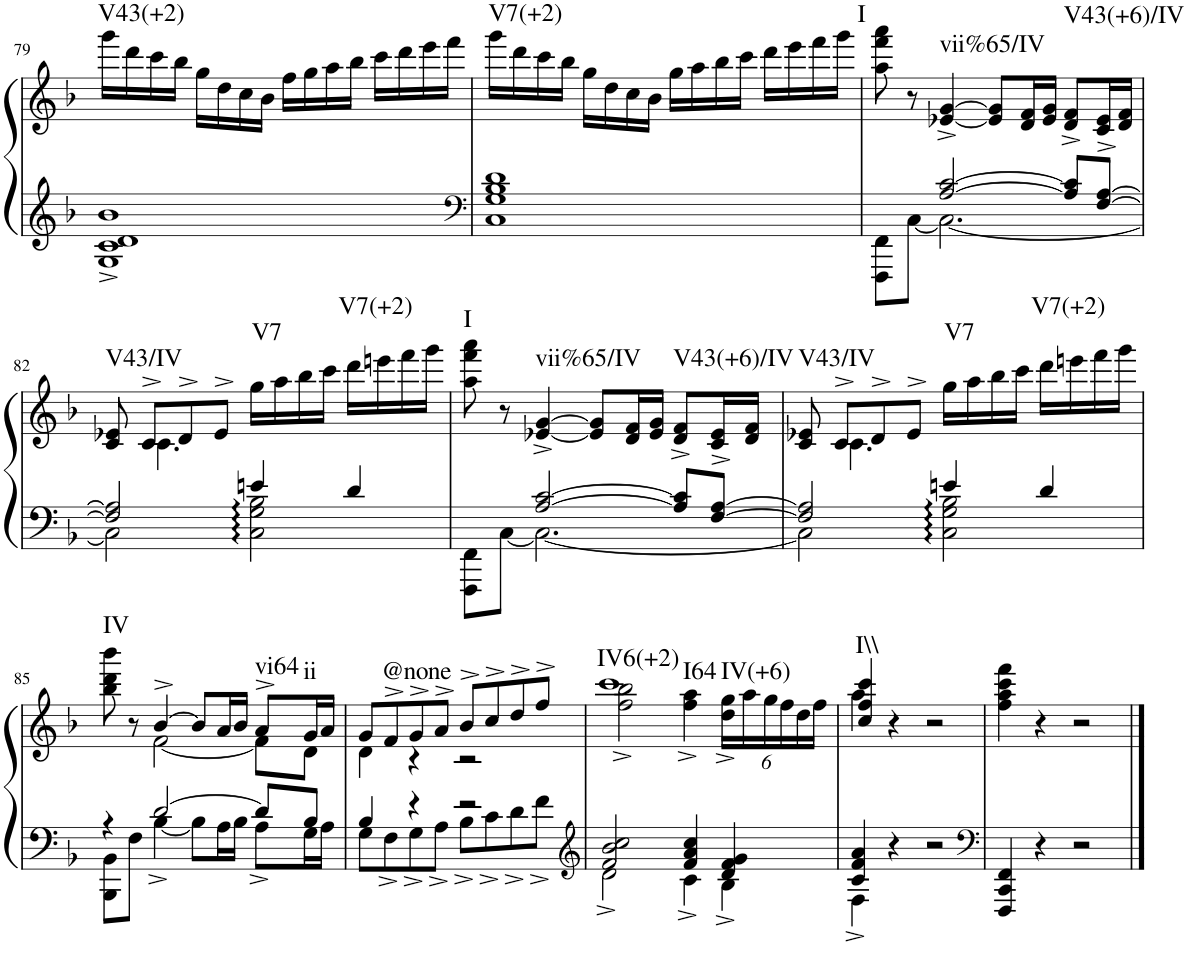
**kern	**kern	**harte
*part1	*part1	*part1
*staff2	*staff1	*
*I"Piano	*	*
*I'Pno.	*	*
!!LO:PB:g=z
*clefG2	*clefG2	*
*k[b-]	*k[b-]	*
*M4/4	*M4/4	*
*met(c)	*met(c)	*
=79	=79	=79
!	!	!LO:H:kt=V43(+2)
1G^ 1c^ 1d^ 1b-^	16ggg\LL	N
.	16ddd\	.
.	16ccc\	.
.	16bb-\JJ	.
.	16gg\LL	.
.	16dd\	.
.	16cc\	.
.	16b-\JJ	.
.	16ff\LL	.
.	16gg\	.
.	16aa\	.
.	16bb-\JJ	.
.	16ccc\LL	.
.	16ddd\	.
.	16eee\	.
.	16fff\JJ	.
=80	=80	=80
*clefF4	*	*
!	!	!LO:H:kt=V7(+2)
1C 1G 1B- 1d	16ggg\LL	N
.	16ddd\	.
.	16ccc\	.
.	16bb-\JJ	.
.	16gg\LL	.
.	16dd\	.
.	16cc\	.
.	16b-\JJ	.
.	16gg\LL	.
.	16aa\	.
.	16bb-\	.
.	16ccc\JJ	.
.	16ddd\LL	.
.	16eee\	.
.	16fff\	.
.	16ggg\JJ	.
=81	=81	=81
*^	*	*
!	!	!	!LO:H:kt=I
4ryy	8FFF\ 8FF\L	8aa\ 8fff\ 8aaa\	N
.	[8C\J	8r	.
!	!	!	!LO:H:kt=vii%65/IV
[2A/ [2c/	2.C\_	[4e-X/^ [4g/^	N
.	.	8e-/] 8g/]L	.
.	.	16d/ 16f/L	.
.	.	16e-/ 16g/JJ	.
!	!	!	!LO:H:kt=V43(+6)/IV
8A/] 8c/]L	.	8d/^ 8f/^L	N
[8F/^ [8A/^J	.	16c/ 16e-/L	.
.	.	16d/ 16f/JJ	.
!!LO:LB:g=z
=82	=82	=82	=82
*	*	*^	*
!	!	!	!	!LO:H:kt=V43/IV
2F/] 2A/]	2C\]	8c/ 8e-X/	8ryy	N
.	.	8c^/L	4.c\	.
.	.	8d^/	.	.
.	.	8e-^/J	.	.
!	!	!	!	!LO:H:kt=V7
4en/	2C\ 2G\ 2B-\	16gg\LL	2ryy	N
.	.	16aa\	.	.
.	.	16bb-\	.	.
.	.	16ccc\JJ	.	.
!	!	!	!	!LO:H:kt=V7(+2)
4d/	.	16ddd\LL	.	N
.	.	16eeen\	.	.
.	.	16fff\	.	.
.	.	16ggg\JJ	.	.
*	*	*v	*v	*
=83	=83	=83	=83
!	!	!	!LO:H:kt=I
4ryy	8FFF\ 8FF\L	8aa\ 8fff\ 8aaa\	N
.	[8C\J	8r	.
!	!	!	!LO:H:kt=vii%65/IV
[2A/ [2c/	2.C\_	[4e-X/^ [4g/^	N
.	.	8e-/] 8g/]L	.
.	.	16d/ 16f/L	.
.	.	16e-/ 16g/JJ	.
!	!	!	!LO:H:kt=V43(+6)/IV
8A/] 8c/]L	.	8d/^ 8f/^L	N
[8F/^ [8A/^J	.	16c/ 16e-/L	.
.	.	16d/ 16f/JJ	.
=84	=84	=84	=84
*	*	*^	*
!	!	!	!	!LO:H:kt=V43/IV
2F/] 2A/]	2C\]	8c/ 8e-X/	8ryy	N
.	.	8c^/L	4.c\	.
.	.	8d^/	.	.
.	.	8e-^/J	.	.
!	!	!	!	!LO:H:kt=V7
4en/	2C\ 2G\ 2B-\	16gg\LL	2ryy	N
.	.	16aa\	.	.
.	.	16bb-\	.	.
.	.	16ccc\JJ	.	.
!	!	!	!	!LO:H:kt=V7(+2)
4d/	.	16ddd\LL	.	N
.	.	16eeen\	.	.
.	.	16fff\	.	.
.	.	16ggg\JJ	.	.
!!LO:LB:g=z	!!
=85	=85	=85	=85	=85
!	!	!	!	!LO:H:kt=IV
4r	8BBB-\ 8BB-\L	8bb-\ 8ddd\ 8bbb-\	4ryy	N
.	8F\J	8r	.	.
[2d/	[4B-^\	[4b-^/	[2f\	.
.	8B-\L]	8b-/L]	.	.
.	16A\L	16a/L	.	.
.	16B-\JJ	16b-/JJ	.	.
!	!	!	!	!LO:H:kt=vi64
8d/L]	8A^\L	8a^/L	8f\L]	N
!	!	!	!	!LO:H:kt=ii
8B-/J	16G\L	16g/L	8d\J	N
.	16A\JJ	16a/JJ	.	.
=86	=86	=86	=86	=86
4B-/	8G\L	8g/L	4d\	.
!	!	!	!	!LO:H:kt=@none
.	8F^\	8f^/	.	N
4r	8G^\	8g^/	4r	.
.	8A^\J	8a^/J	.	.
2r	8B-^\L	8b-^/L	2r	.
.	8c^\	8cc^/	.	.
.	8d^\	8dd^/	.	.
.	8f^\J	8ff^/J	.	.
=87	=87	=87	=87	=87
*clefG2	*	*	*	*
!	!	!	!	!LO:H:n=1:kt=IV6(+2)
!	!	!	!	!LO:H:n=2:kt=I64
!	!	!	!	!LO:H:n=3:kt=IV(+6)
2f/ 2b-/ 2cc/	2d^\	1ccc	2ff\^ 2bb-\^	N N N
4f/ 4a/ 4cc/	4c^\	.	4ff\^ 4aa\^	.
*	*	*	*Xbrackettup	*
4d/ 4f/ 4g/	4B-^\	.	24dd\^ 24gg\^LL	.
.	.	.	24aa\	.
.	.	.	24gg\	.
.	.	.	24ff\	.
.	.	.	24dd\	.
.	.	.	24ff\JJ	.
=88	=88	=88	=88	=88
!	!	!	!	!LO:H:kt=I\\
4c/ 4f/ 4a/	4F^\	4cc/ 4ff/ 4ccc/	4aa\	N
4r	4ryy	4r	4ryy	.
2r	2ryy	2r	2ryy	.
*v	*v	*	*	*
*	*v	*v	*
=89	=89	=89
*clefF4	*	*
4FFF/ 4CC/ 4FF/	4ff\ 4aa\ 4ccc\ 4fff\	.
4r	4r	.
2r	2r	.
==	==	==
*-	*-	*-
